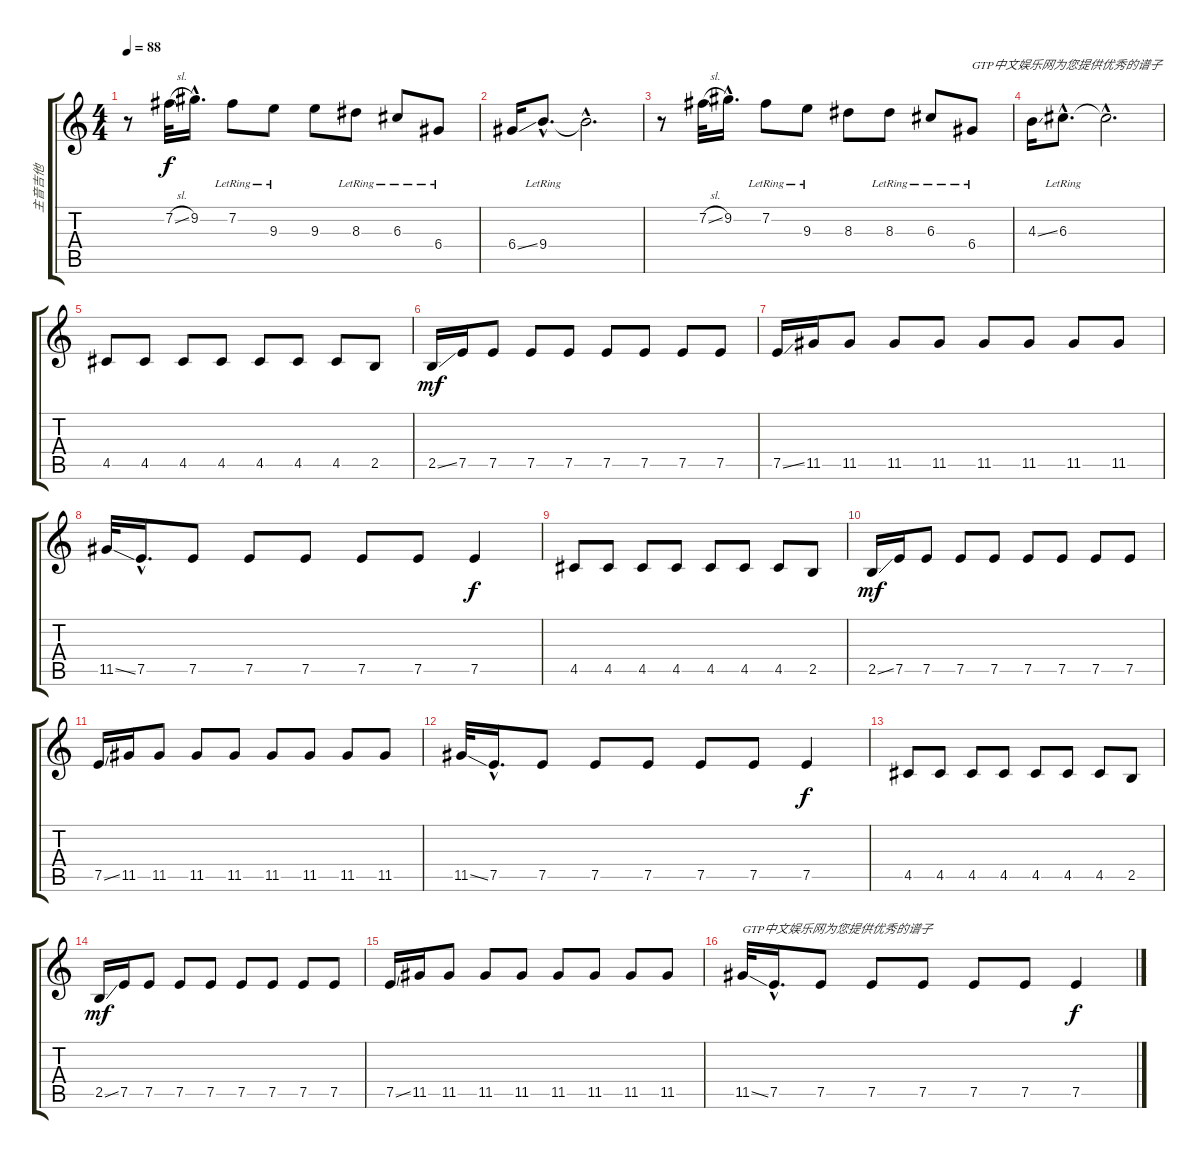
\track ("主音吉他" "主音吉他") {instrument acousticguitarsteel}
\staff {score tabs}
\tuning (E4 B3 G3 D3 A2 E2) {hide}
\ts (4 4)
\tempo 88
\clef g2
\ks c
r.8{dy f} 7.2{sl}.32 9.2{hac}.16{d} 7.2{lr}.8 9.3{lr}.8 9.3.8 8.3{lr}.8 6.3{lr}.8 6.4{lr}.8 |
6.4{ss}.16 9.4{hac lr}.8{d} 9.4{hac t}.2{d} |
r.8 7.2{sl}.32 9.2{hac}.16{d} 7.2{lr}.8 9.3{lr}.8 8.3.8 8.3{lr}.8 6.3{lr}.8 6.4{lr}.8{txt "GTP中文娱乐网为您提供优秀的谱子"} |
4.3{ss}.16 6.3{hac lr}.8{d} 6.3{hac t}.2{d} |
4.5.8{instrument acousticguitarsteel} 4.5.8 4.5.8 4.5.8 4.5.8 4.5.8 4.5.8 2.5.8 |
2.5{ss}.16{dy mf} 7.5.16 7.5.8 7.5.8 7.5.8 7.5.8 7.5.8 7.5.8 7.5.8 |
7.5{ss}.16 11.5.16 11.5.8 11.5.8 11.5.8 11.5.8 11.5.8 11.5.8 11.5.8 |
11.5{ss}.32 7.5{hac}.16{d} 7.5.8 7.5.8 7.5.8 7.5.8 7.5.8 7.5.4{dy f} |
4.5.8 4.5.8 4.5.8 4.5.8 4.5.8 4.5.8 4.5.8 2.5.8 |
2.5{ss}.16{dy mf} 7.5.16 7.5.8 7.5.8 7.5.8 7.5.8 7.5.8 7.5.8 7.5.8 |
7.5{ss}.16 11.5.16 11.5.8 11.5.8 11.5.8 11.5.8 11.5.8 11.5.8 11.5.8 |
11.5{ss}.32 7.5{hac}.16{d} 7.5.8 7.5.8 7.5.8 7.5.8 7.5.8 7.5.4{dy f} |
4.5.8 4.5.8 4.5.8 4.5.8 4.5.8 4.5.8 4.5.8 2.5.8 |
2.5{ss}.16{dy mf} 7.5.16 7.5.8 7.5.8 7.5.8 7.5.8 7.5.8 7.5.8 7.5.8 |
7.5{ss}.16 11.5.16 11.5.8 11.5.8 11.5.8 11.5.8 11.5.8 11.5.8 11.5.8 |
11.5{ss}.32{txt "GTP中文娱乐网为您提供优秀的谱子"} 7.5{hac}.16{d} 7.5.8 7.5.8 7.5.8 7.5.8 7.5.8 7.5.4{dy f}
